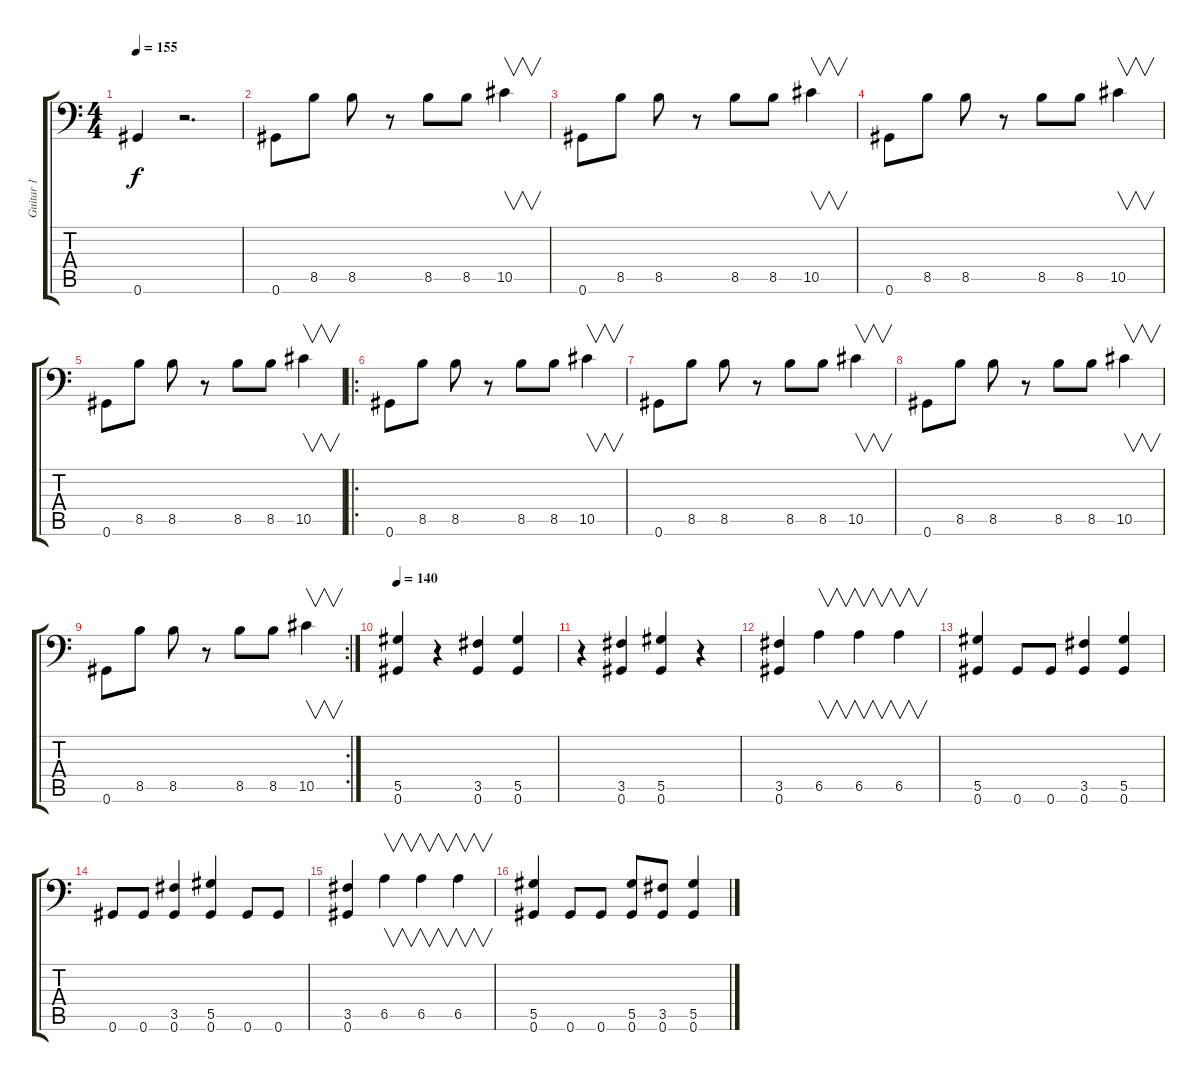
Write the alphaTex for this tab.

\track ("Guitar 1" "Guitar 1") {instrument overdrivenguitar}
\staff {score tabs}
\tuning (Bb3 F3 Db3 Ab2 Eb2 Ab1) {hide}
\ts (4 4)
\tempo 155
\clef f4
\ks c
0.6.4{dy f} r.2{d} |
0.6.8 8.5.8 8.5.8 r.8 8.5.8 8.5.8 10.5.4{v} |
0.6.8 8.5.8 8.5.8 r.8 8.5.8 8.5.8 10.5.4{v} |
0.6.8 8.5.8 8.5.8 r.8 8.5.8 8.5.8 10.5.4{v} |
0.6.8 8.5.8 8.5.8 r.8 8.5.8 8.5.8 10.5.4{v} |
\ro
0.6.8 8.5.8 8.5.8 r.8 8.5.8 8.5.8 10.5.4{v} |
0.6.8 8.5.8 8.5.8 r.8 8.5.8 8.5.8 10.5.4{v} |
0.6.8 8.5.8 8.5.8 r.8 8.5.8 8.5.8 10.5.4{v} |
\rc 2
0.6.8 8.5.8 8.5.8 r.8 8.5.8 8.5.8 10.5.4{v} |
\tempo 140
(5.5 0.6).4 r.4 (3.5 0.6).4 (5.5 0.6).4 |
r.4 (3.5 0.6).4 (5.5 0.6).4 r.4 |
(3.5 0.6).4 6.5.4{v} 6.5.4{v} 6.5.4{v} |
(5.5 0.6).4 0.6.8 0.6.8 (3.5 0.6).4 (5.5 0.6).4 |
0.6.8 0.6.8 (3.5 0.6).4 (5.5 0.6).4 0.6.8 0.6.8 |
(3.5 0.6).4 6.5.4{v} 6.5.4{v} 6.5.4{v} |
(5.5 0.6).4 0.6.8 0.6.8 (5.5 0.6).8 (3.5 0.6).8 (5.5 0.6).4
